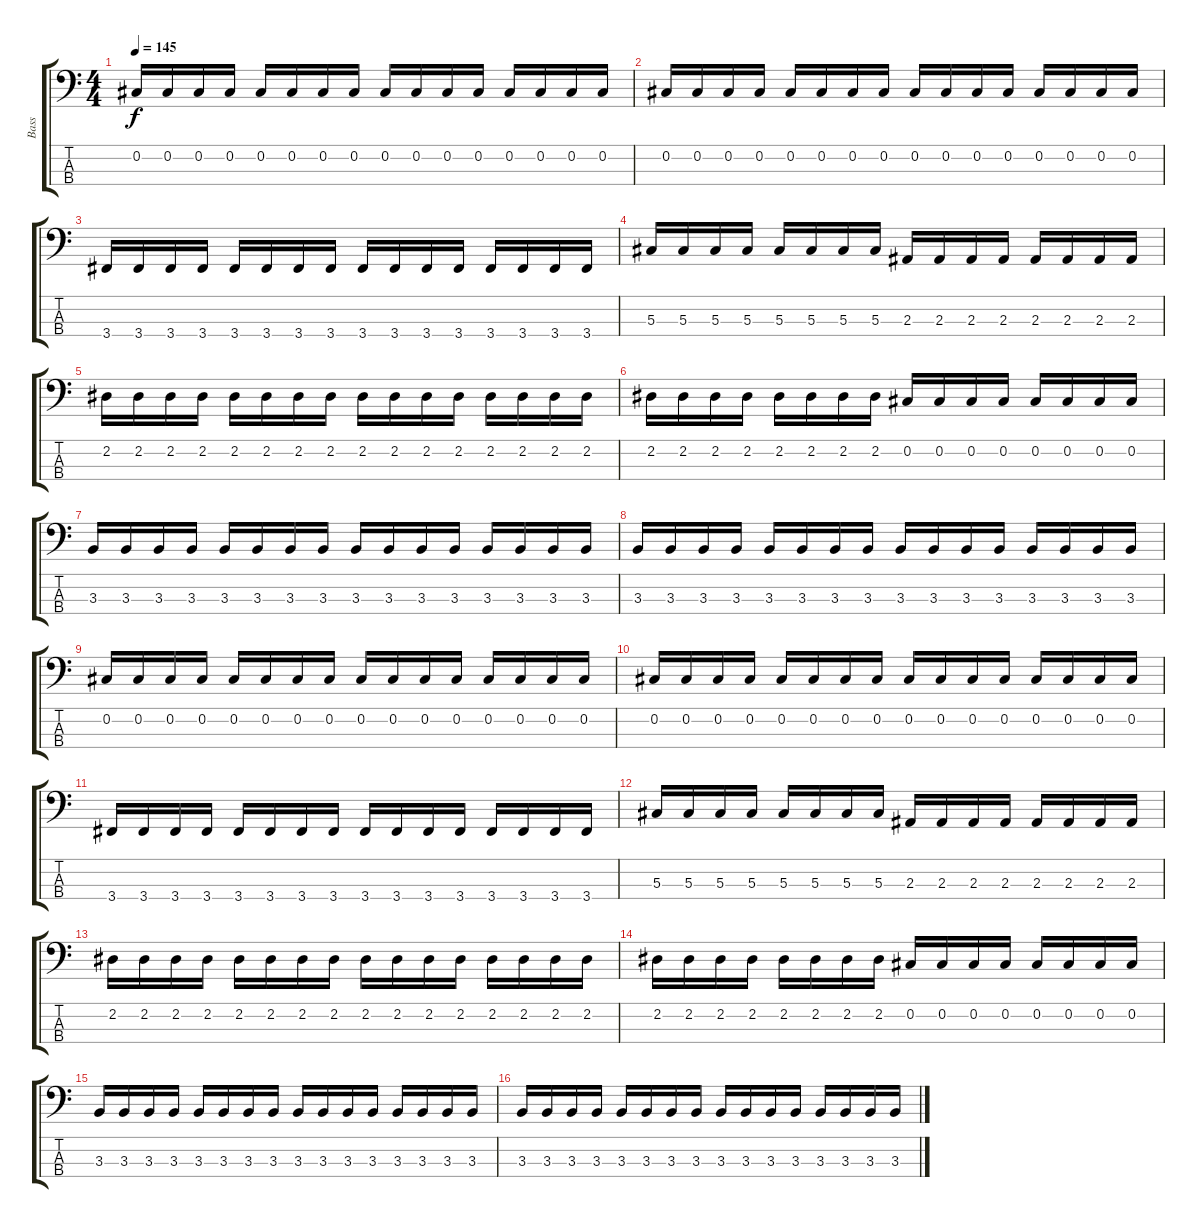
\track ("Bass" "Bass") {instrument electricbassfinger}
\staff {score tabs}
\tuning (Gb2 Db2 Ab1 Eb1) {hide}
\ts (4 4)
\tempo 145
\clef f4
\ks c
0.2.16{dy f} 0.2.16 0.2.16 0.2.16 0.2.16 0.2.16 0.2.16 0.2.16 0.2.16 0.2.16 0.2.16 0.2.16 0.2.16 0.2.16 0.2.16 0.2.16 |
0.2.16 0.2.16 0.2.16 0.2.16 0.2.16 0.2.16 0.2.16 0.2.16 0.2.16 0.2.16 0.2.16 0.2.16 0.2.16 0.2.16 0.2.16 0.2.16 |
3.4.16 3.4.16 3.4.16 3.4.16 3.4.16 3.4.16 3.4.16 3.4.16 3.4.16 3.4.16 3.4.16 3.4.16 3.4.16 3.4.16 3.4.16 3.4.16 |
5.3.16 5.3.16 5.3.16 5.3.16 5.3.16 5.3.16 5.3.16 5.3.16 2.3.16 2.3.16 2.3.16 2.3.16 2.3.16 2.3.16 2.3.16 2.3.16 |
2.2.16 2.2.16 2.2.16 2.2.16 2.2.16 2.2.16 2.2.16 2.2.16 2.2.16 2.2.16 2.2.16 2.2.16 2.2.16 2.2.16 2.2.16 2.2.16 |
2.2.16 2.2.16 2.2.16 2.2.16 2.2.16 2.2.16 2.2.16 2.2.16 0.2.16 0.2.16 0.2.16 0.2.16 0.2.16 0.2.16 0.2.16 0.2.16 |
3.3.16 3.3.16 3.3.16 3.3.16 3.3.16 3.3.16 3.3.16 3.3.16 3.3.16 3.3.16 3.3.16 3.3.16 3.3.16 3.3.16 3.3.16 3.3.16 |
3.3.16 3.3.16 3.3.16 3.3.16 3.3.16 3.3.16 3.3.16 3.3.16 3.3.16 3.3.16 3.3.16 3.3.16 3.3.16 3.3.16 3.3.16 3.3.16 |
0.2.16 0.2.16 0.2.16 0.2.16 0.2.16 0.2.16 0.2.16 0.2.16 0.2.16 0.2.16 0.2.16 0.2.16 0.2.16 0.2.16 0.2.16 0.2.16 |
0.2.16 0.2.16 0.2.16 0.2.16 0.2.16 0.2.16 0.2.16 0.2.16 0.2.16 0.2.16 0.2.16 0.2.16 0.2.16 0.2.16 0.2.16 0.2.16 |
3.4.16 3.4.16 3.4.16 3.4.16 3.4.16 3.4.16 3.4.16 3.4.16 3.4.16 3.4.16 3.4.16 3.4.16 3.4.16 3.4.16 3.4.16 3.4.16 |
5.3.16 5.3.16 5.3.16 5.3.16 5.3.16 5.3.16 5.3.16 5.3.16 2.3.16 2.3.16 2.3.16 2.3.16 2.3.16 2.3.16 2.3.16 2.3.16 |
2.2.16 2.2.16 2.2.16 2.2.16 2.2.16 2.2.16 2.2.16 2.2.16 2.2.16 2.2.16 2.2.16 2.2.16 2.2.16 2.2.16 2.2.16 2.2.16 |
2.2.16 2.2.16 2.2.16 2.2.16 2.2.16 2.2.16 2.2.16 2.2.16 0.2.16 0.2.16 0.2.16 0.2.16 0.2.16 0.2.16 0.2.16 0.2.16 |
3.3.16 3.3.16 3.3.16 3.3.16 3.3.16 3.3.16 3.3.16 3.3.16 3.3.16 3.3.16 3.3.16 3.3.16 3.3.16 3.3.16 3.3.16 3.3.16 |
3.3.16 3.3.16 3.3.16 3.3.16 3.3.16 3.3.16 3.3.16 3.3.16 3.3.16 3.3.16 3.3.16 3.3.16 3.3.16 3.3.16 3.3.16 3.3.16
